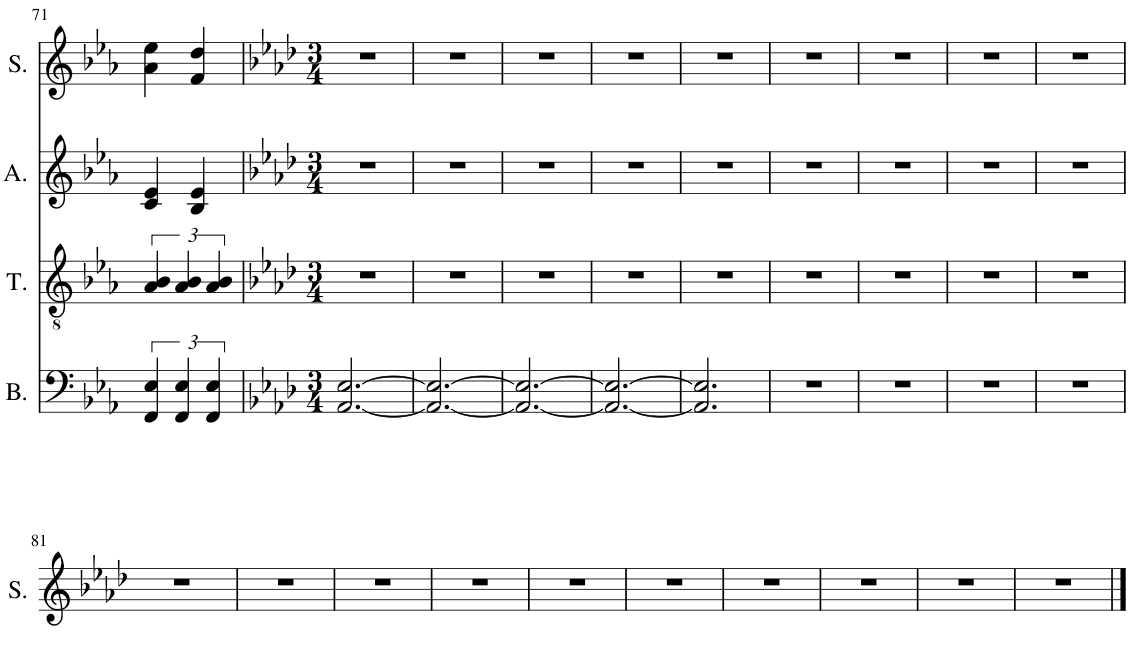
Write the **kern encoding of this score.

**kern	**kern	**kern	**kern
*part4	*part3	*part2	*part1
*staff4	*staff3	*staff2	*staff1
*I"Bass	*I"Tenor	*I"Alto	*I"Soprano
*I'B.	*I'T.	*I'A.	*I'S.
!!LO:PB:g=z
*clefF4	*clefGv2	*clefG2	*clefG2
*Trd12c21	*Trd12c21	*Trd12c21	*Trd12c21
*k[b-e-a-]	*k[b-e-a-]	*k[b-e-a-]	*k[b-e-a-]
*M2/4	*M2/4	*M2/4	*M2/4
=71	=71	=71	=71
6FF/ 6E-/	6A-/ 6B-/	4c/ 4e-/	4a-\ 4ee-\
6FF/ 6E-/	6A-/ 6B-/	.	.
.	.	4B-/ 4e-/	4f/ 4dd/
6FF/ 6E-/	6A-/ 6B-/	.	.
=72	=72	=72	=72
*k[b-e-a-d-]	*k[b-e-a-d-]	*k[b-e-a-d-]	*k[b-e-a-d-]
*M3/4	*M3/4	*M3/4	*M3/4
[2.AA-/ [2.E-/	2.r	2.r	2.r
=73	=73	=73	=73
2.AA-/_ 2.E-/_	2.r	2.r	2.r
=74	=74	=74	=74
2.AA-/_ 2.E-/_	2.r	2.r	2.r
=75	=75	=75	=75
2.AA-/_ 2.E-/_	2.r	2.r	2.r
=76	=76	=76	=76
2.AA-/] 2.E-/]	2.r	2.r	2.r
=77	=77	=77	=77
2.r	2.r	2.r	2.r
=78	=78	=78	=78
2.r	2.r	2.r	2.r
=79	=79	=79	=79
2.r	2.r	2.r	2.r
=80	=80	=80	=80
2.r	2.r	2.r	2.r
!!LO:LB:g=z
=81	=81	=81	=81
2.r	2.r	2.r	2.r
=82	=82	=82	=82
2.r	2.r	2.r	2.r
=83	=83	=83	=83
2.r	2.r	2.r	2.r
=84	=84	=84	=84
2.r	2.r	2.r	2.r
=85	=85	=85	=85
2.r	2.r	2.r	2.r
=86	=86	=86	=86
2.r	2.r	2.r	2.r
=87	=87	=87	=87
2.r	2.r	2.r	2.r
=88	=88	=88	=88
2.r	2.r	2.r	2.r
=89	=89	=89	=89
2.r	2.r	2.r	2.r
=90	=90	=90	=90
2.r	2.r	2.r	2.r
==	==	==	==
*-	*-	*-	*-
